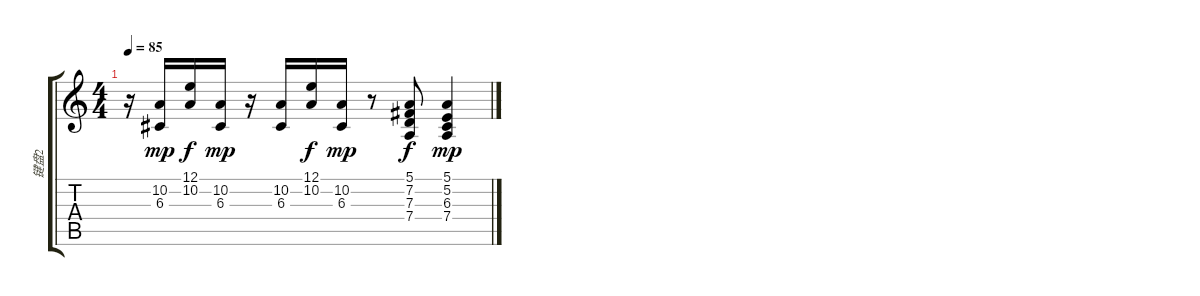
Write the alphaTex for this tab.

\track ("键盘2" "键盘2") {instrument panflute}
\staff {score tabs}
\tuning (E4 B3 G3 D3 A2 E2) {hide}
\ts (4 4)
\tempo 85
\clef g2
\ks c
r.16{dy mp} (10.2 6.3).16 (12.1 10.2).16{dy f} (10.2 6.3).16{dy mp} r.16 (10.2 6.3).16 (12.1 10.2).16{dy f} (10.2 6.3).16{dy mp} r.8 (5.1 7.2 7.3 7.4).8{dy f} (5.1 5.2 6.3 7.4).4{dy mp}
